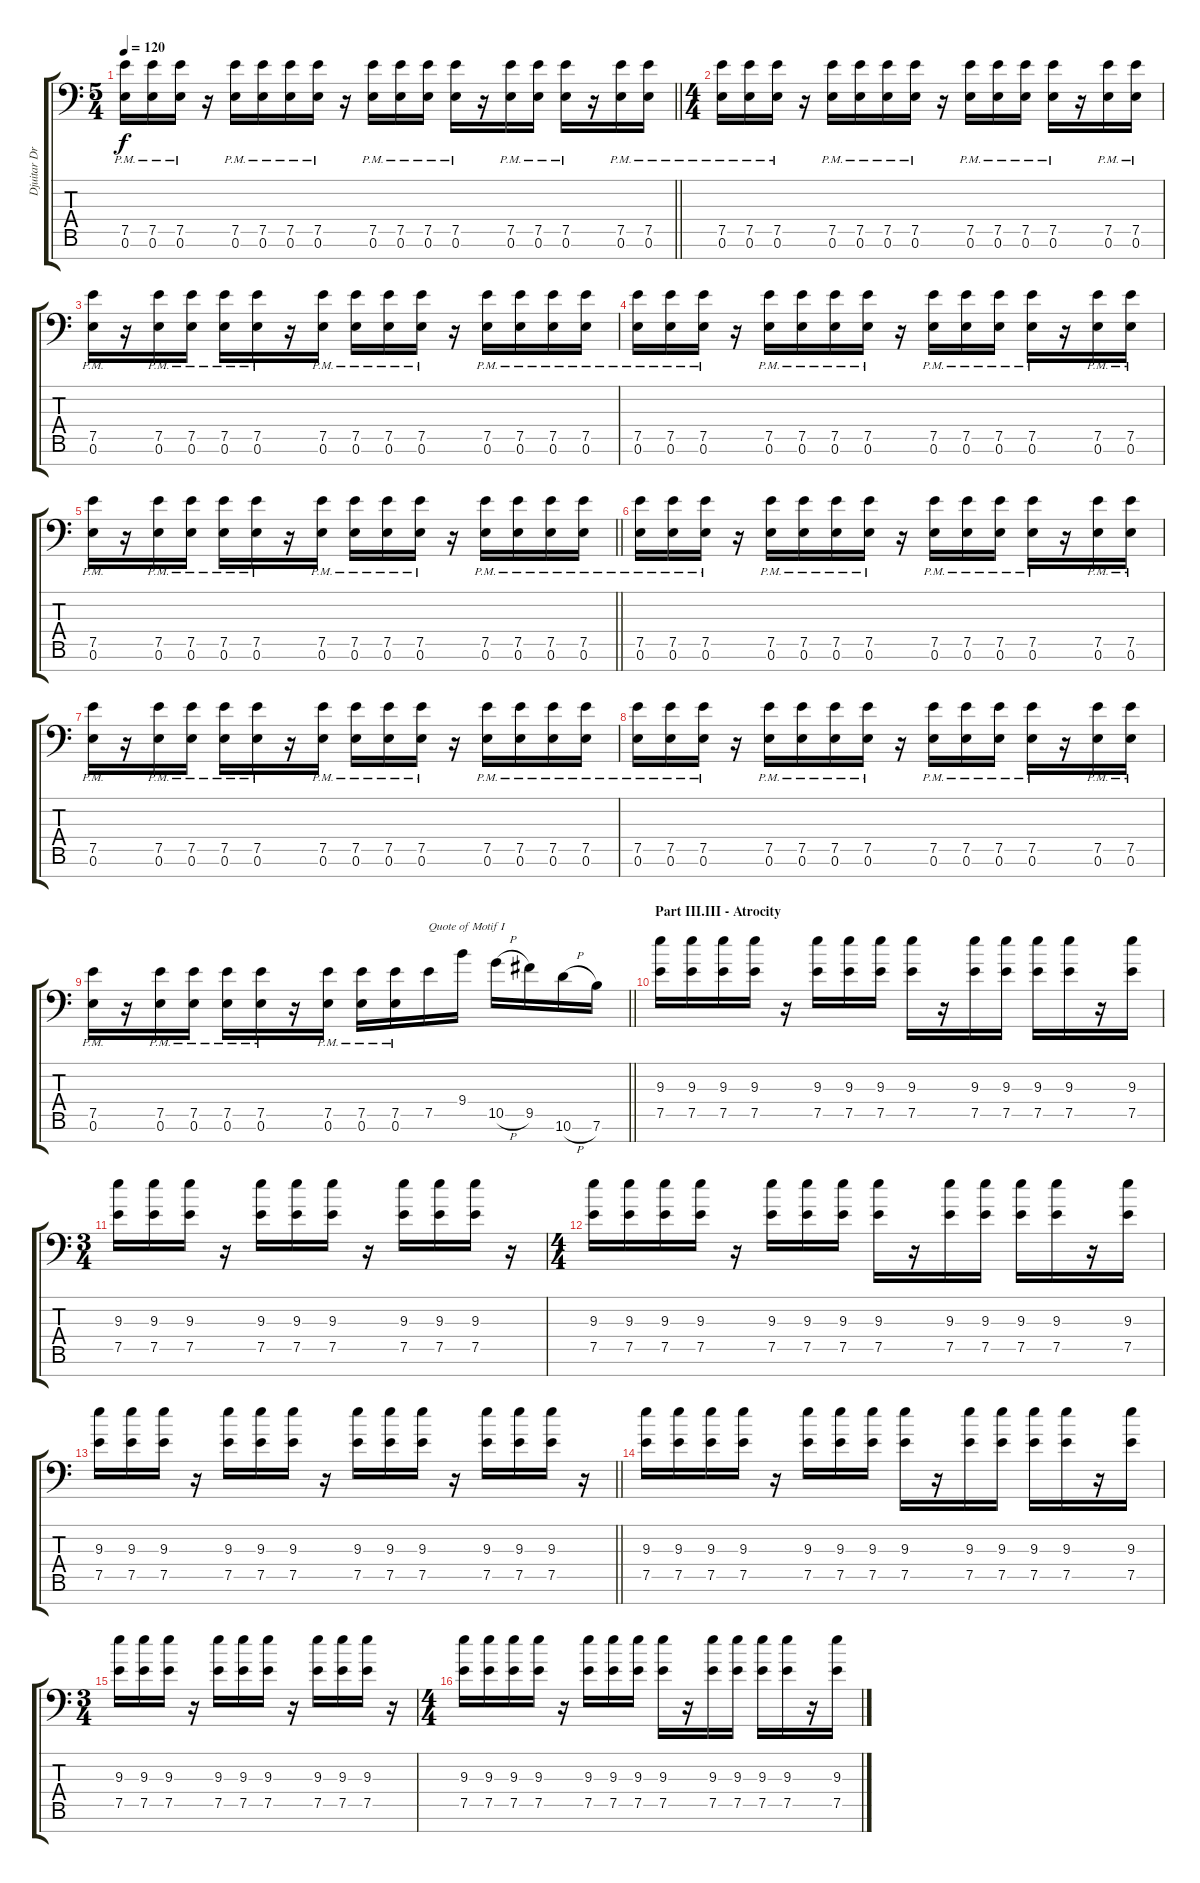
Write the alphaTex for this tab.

\track ("Djuitar Dropped A" "Djuitar Dr") {instrument distortionguitar}
\staff {score tabs}
\tuning (E4 B3 G3 D3 A2 E2 A1) {hide}
\ts (5 4)
\tempo 120
\clef f4
\barLineRight lightlight
\ks c
(7.5{pm} 0.6{pm}).16{dy f} (7.5{pm} 0.6{pm}).16 (7.5{pm} 0.6{pm}).16 r.16 (7.5{pm} 0.6{pm}).16 (7.5{pm} 0.6{pm}).16 (7.5{pm} 0.6{pm}).16 (7.5{pm} 0.6{pm}).16 r.16 (7.5{pm} 0.6{pm}).16 (7.5{pm} 0.6{pm}).16 (7.5{pm} 0.6{pm}).16 (7.5{pm} 0.6{pm}).16 r.16 (7.5{pm} 0.6{pm}).16 (7.5{pm} 0.6{pm}).16 (7.5{pm} 0.6{pm}).16 r.16 (7.5{pm} 0.6{pm}).16 (7.5{pm} 0.6{pm}).16 |
\ts (4 4)
\section ("" "")
(7.5{pm} 0.6{pm}).16 (7.5{pm} 0.6{pm}).16 (7.5{pm} 0.6{pm}).16 r.16 (7.5{pm} 0.6{pm}).16 (7.5{pm} 0.6{pm}).16 (7.5{pm} 0.6{pm}).16 (7.5{pm} 0.6{pm}).16 r.16 (7.5{pm} 0.6{pm}).16 (7.5{pm} 0.6{pm}).16 (7.5{pm} 0.6{pm}).16 (7.5{pm} 0.6{pm}).16 r.16 (7.5{pm} 0.6{pm}).16 (7.5{pm} 0.6{pm}).16 |
(7.5{pm} 0.6{pm}).16 r.16 (7.5{pm} 0.6{pm}).16 (7.5{pm} 0.6{pm}).16 (7.5{pm} 0.6{pm}).16 (7.5{pm} 0.6{pm}).16 r.16 (7.5{pm} 0.6{pm}).16 (7.5{pm} 0.6{pm}).16 (7.5{pm} 0.6{pm}).16 (7.5{pm} 0.6{pm}).16 r.16 (7.5{pm} 0.6{pm}).16 (7.5{pm} 0.6{pm}).16 (7.5{pm} 0.6{pm}).16 (7.5{pm} 0.6{pm}).16 |
(7.5{pm} 0.6{pm}).16 (7.5{pm} 0.6{pm}).16 (7.5{pm} 0.6{pm}).16 r.16 (7.5{pm} 0.6{pm}).16 (7.5{pm} 0.6{pm}).16 (7.5{pm} 0.6{pm}).16 (7.5{pm} 0.6{pm}).16 r.16 (7.5{pm} 0.6{pm}).16 (7.5{pm} 0.6{pm}).16 (7.5{pm} 0.6{pm}).16 (7.5{pm} 0.6{pm}).16 r.16 (7.5{pm} 0.6{pm}).16 (7.5{pm} 0.6{pm}).16 |
\barLineRight lightlight
(7.5{pm} 0.6{pm}).16 r.16 (7.5{pm} 0.6{pm}).16 (7.5{pm} 0.6{pm}).16 (7.5{pm} 0.6{pm}).16 (7.5{pm} 0.6{pm}).16 r.16 (7.5{pm} 0.6{pm}).16 (7.5{pm} 0.6{pm}).16 (7.5{pm} 0.6{pm}).16 (7.5{pm} 0.6{pm}).16 r.16 (7.5{pm} 0.6{pm}).16 (7.5{pm} 0.6{pm}).16 (7.5{pm} 0.6{pm}).16 (7.5{pm} 0.6{pm}).16 |
(7.5{pm} 0.6{pm}).16 (7.5{pm} 0.6{pm}).16 (7.5{pm} 0.6{pm}).16 r.16 (7.5{pm} 0.6{pm}).16 (7.5{pm} 0.6{pm}).16 (7.5{pm} 0.6{pm}).16 (7.5{pm} 0.6{pm}).16 r.16 (7.5{pm} 0.6{pm}).16 (7.5{pm} 0.6{pm}).16 (7.5{pm} 0.6{pm}).16 (7.5{pm} 0.6{pm}).16 r.16 (7.5{pm} 0.6{pm}).16 (7.5{pm} 0.6{pm}).16 |
(7.5{pm} 0.6{pm}).16 r.16 (7.5{pm} 0.6{pm}).16 (7.5{pm} 0.6{pm}).16 (7.5{pm} 0.6{pm}).16 (7.5{pm} 0.6{pm}).16 r.16 (7.5{pm} 0.6{pm}).16 (7.5{pm} 0.6{pm}).16 (7.5{pm} 0.6{pm}).16 (7.5{pm} 0.6{pm}).16 r.16 (7.5{pm} 0.6{pm}).16 (7.5{pm} 0.6{pm}).16 (7.5{pm} 0.6{pm}).16 (7.5{pm} 0.6{pm}).16 |
(7.5{pm} 0.6{pm}).16 (7.5{pm} 0.6{pm}).16 (7.5{pm} 0.6{pm}).16 r.16 (7.5{pm} 0.6{pm}).16 (7.5{pm} 0.6{pm}).16 (7.5{pm} 0.6{pm}).16 (7.5{pm} 0.6{pm}).16 r.16 (7.5{pm} 0.6{pm}).16 (7.5{pm} 0.6{pm}).16 (7.5{pm} 0.6{pm}).16 (7.5{pm} 0.6{pm}).16 r.16 (7.5{pm} 0.6{pm}).16 (7.5{pm} 0.6{pm}).16 |
\barLineRight lightlight
(7.5{pm} 0.6{pm}).16 r.16 (7.5{pm} 0.6{pm}).16 (7.5{pm} 0.6{pm}).16 (7.5{pm} 0.6{pm}).16 (7.5{pm} 0.6{pm}).16 r.16 (7.5{pm} 0.6{pm}).16 (7.5{pm} 0.6{pm}).16 (7.5{pm} 0.6{pm}).16 7.5.16{txt "Quote of Motif I"} 9.4.16 10.5{h}.16 9.5.16 10.6{h}.16 7.6.16 |
\section ("" "Part III.III - Atrocity")
(9.3 7.5).16 (9.3 7.5).16 (9.3 7.5).16 (9.3 7.5).16 r.16 (9.3 7.5).16 (9.3 7.5).16 (9.3 7.5).16 (9.3 7.5).16 r.16 (9.3 7.5).16 (9.3 7.5).16 (9.3 7.5).16 (9.3 7.5).16 r.16 (9.3 7.5).16 |
\ts (3 4)
(9.3 7.5).16 (9.3 7.5).16 (9.3 7.5).16 r.16 (9.3 7.5).16 (9.3 7.5).16 (9.3 7.5).16 r.16 (9.3 7.5).16 (9.3 7.5).16 (9.3 7.5).16 r.16 |
\ts (4 4)
(9.3 7.5).16 (9.3 7.5).16 (9.3 7.5).16 (9.3 7.5).16 r.16 (9.3 7.5).16 (9.3 7.5).16 (9.3 7.5).16 (9.3 7.5).16 r.16 (9.3 7.5).16 (9.3 7.5).16 (9.3 7.5).16 (9.3 7.5).16 r.16 (9.3 7.5).16 |
\barLineRight lightlight
(9.3 7.5).16 (9.3 7.5).16 (9.3 7.5).16 r.16 (9.3 7.5).16 (9.3 7.5).16 (9.3 7.5).16 r.16 (9.3 7.5).16 (9.3 7.5).16 (9.3 7.5).16 r.16 (9.3 7.5).16 (9.3 7.5).16 (9.3 7.5).16 r.16 |
(9.3 7.5).16 (9.3 7.5).16 (9.3 7.5).16 (9.3 7.5).16 r.16 (9.3 7.5).16 (9.3 7.5).16 (9.3 7.5).16 (9.3 7.5).16 r.16 (9.3 7.5).16 (9.3 7.5).16 (9.3 7.5).16 (9.3 7.5).16 r.16 (9.3 7.5).16 |
\ts (3 4)
(9.3 7.5).16 (9.3 7.5).16 (9.3 7.5).16 r.16 (9.3 7.5).16 (9.3 7.5).16 (9.3 7.5).16 r.16 (9.3 7.5).16 (9.3 7.5).16 (9.3 7.5).16 r.16 |
\ts (4 4)
(9.3 7.5).16 (9.3 7.5).16 (9.3 7.5).16 (9.3 7.5).16 r.16 (9.3 7.5).16 (9.3 7.5).16 (9.3 7.5).16 (9.3 7.5).16 r.16 (9.3 7.5).16 (9.3 7.5).16 (9.3 7.5).16 (9.3 7.5).16 r.16 (9.3 7.5).16
